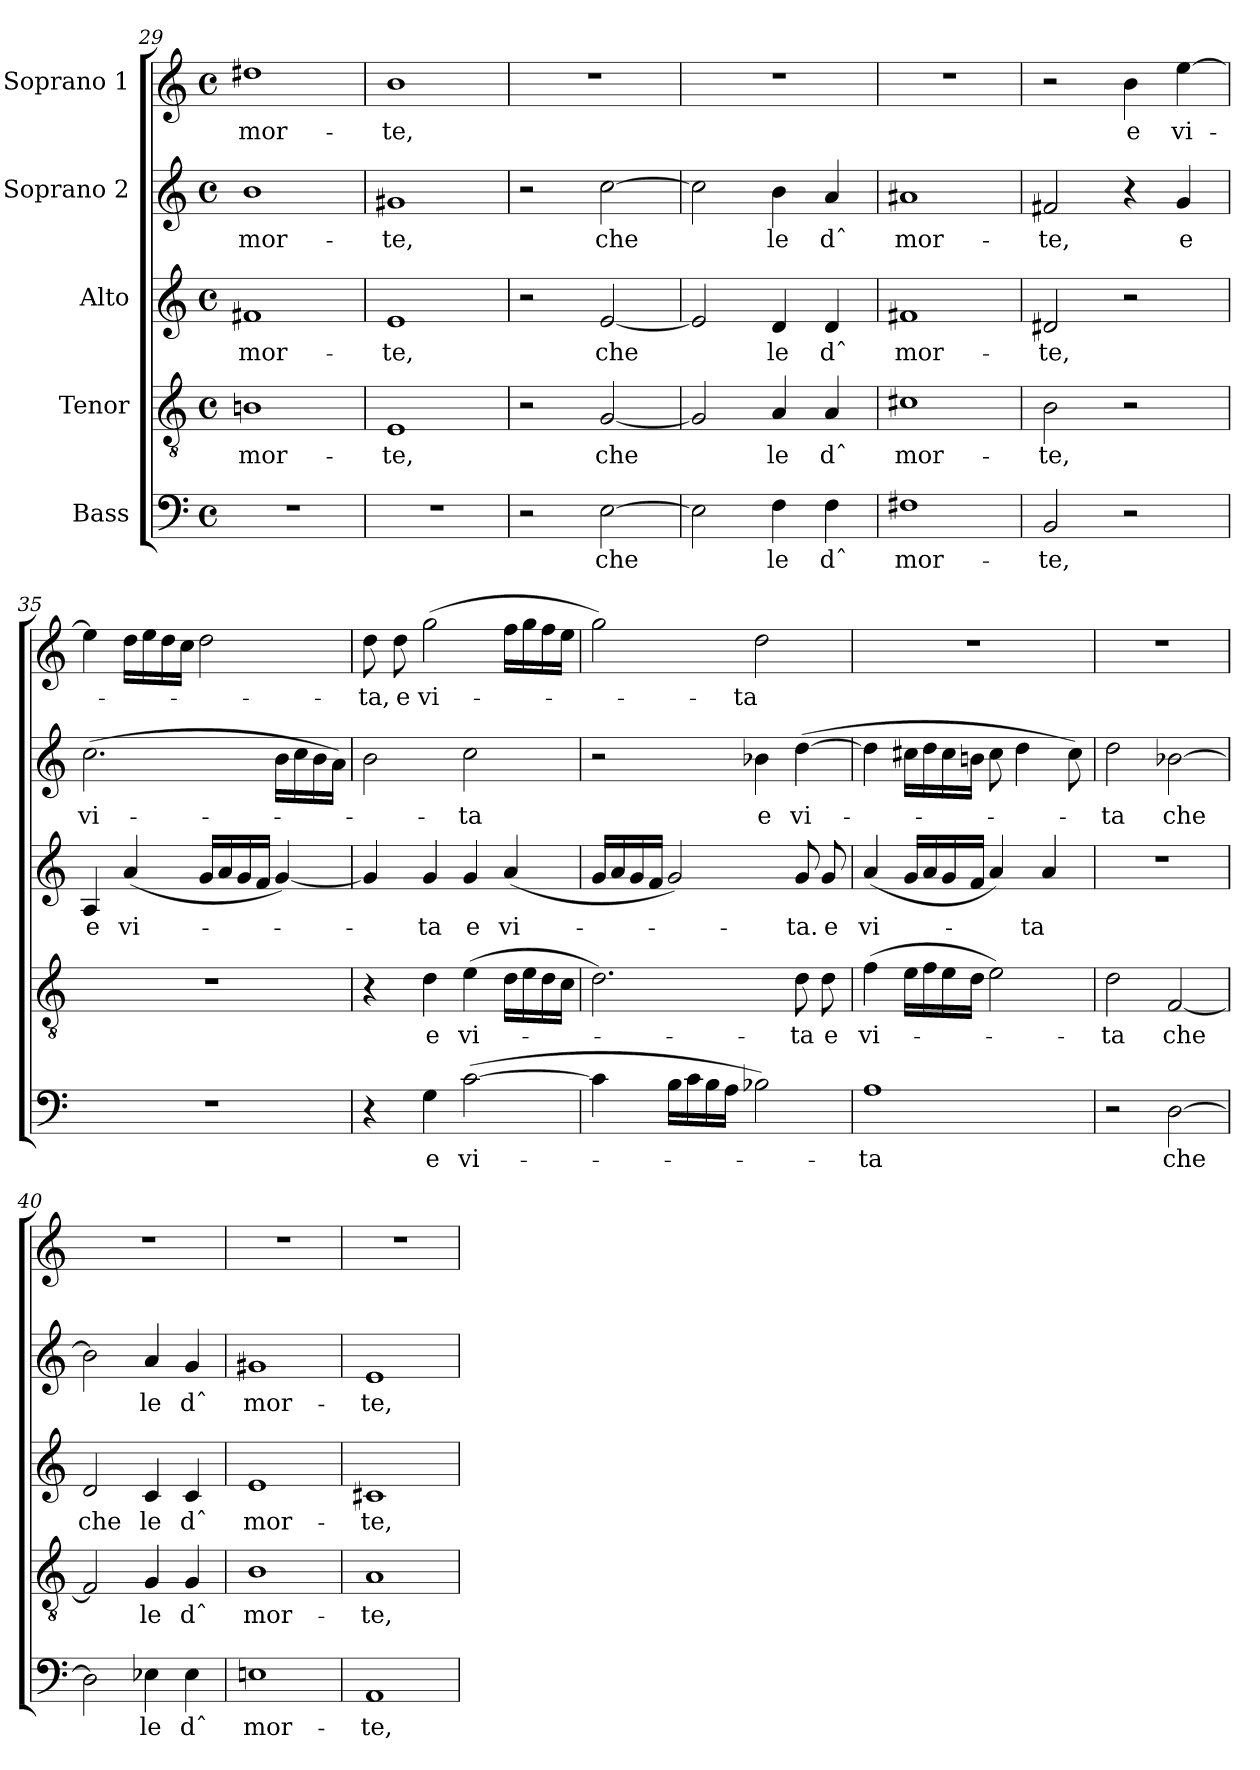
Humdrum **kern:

**kern	**text	**kern	**text	**kern	**text	**kern	**text	**kern	**text
*part5	*part5	*part4	*part4	*part3	*part3	*part2	*part2	*part1	*part1
*staff5	*staff5	*staff4	*staff4	*staff3	*staff3	*staff2	*staff2	*staff1	*staff1
*I"Bass	*	*I"Tenor	*	*I"Alto	*	*I"Soprano 2	*	*I"Soprano 1	*
*clefF4	*	*clefGv2	*	*clefG2	*	*clefG2	*	*clefG2	*
*k[]	*	*k[]	*	*k[]	*	*k[]	*	*k[]	*
*C:	*	*C:	*	*C:	*	*C:	*	*C:	*
*M4/4	*	*M4/4	*	*M4/4	*	*M4/4	*	*M4/4	*
*met(c)	*	*met(c)	*	*met(c)	*	*met(c)	*	*met(c)	*
=29	=29	=29	=29	=29	=29	=29	=29	=29	=29
1r	.	1Bn	mor-	1f#X	mor-	1b	mor-	1dd#X	mor-
!!LO:LB:g=z
=30	=30	=30	=30	=30	=30	=30	=30	=30	=30
1r	.	1E	-te,	1e	-te,	1g#X	-te,	1b	-te,
=31	=31	=31	=31	=31	=31	=31	=31	=31	=31
2r	.	2r	.	2r	.	2r	.	1r	.
[2E\	che	[2G/	che	[2e/	che	[2cc\	che	.	.
=32	=32	=32	=32	=32	=32	=32	=32	=32	=32
2E\]	.	2G/]	.	2e/]	.	2cc\]	.	1r	.
4F\	le	4A/	le	4d/	le	4b\	le	.	.
4F\	dˆ	4A/	dˆ	4d/	dˆ	4a/	dˆ	.	.
=33	=33	=33	=33	=33	=33	=33	=33	=33	=33
1F#X	mor-	1c#X	mor-	1f#X	mor-	1a#X	mor-	1r	.
=34	=34	=34	=34	=34	=34	=34	=34	=34	=34
2BB/	-te,	2B\	-te,	2d#X/	-te,	2f#X/	-te,	2r	.
2r	.	2r	.	2r	.	4r	.	4b\	e
.	.	.	.	.	.	4g/	e	[4ee\	vi-
=35	=35	=35	=35	=35	=35	=35	=35	=35	=35
1r	.	1r	.	4A/	e	(2.cc\	vi-	4ee\]	.
.	.	.	.	(4a/	vi-	.	.	16dd\LL	.
.	.	.	.	.	.	.	.	16ee\	.
.	.	.	.	.	.	.	.	16dd\	.
.	.	.	.	.	.	.	.	16cc\JJ	.
.	.	.	.	16g/LL	.	.	.	2dd\	.
.	.	.	.	16a/	.	.	.	.	.
.	.	.	.	16g/	.	.	.	.	.
.	.	.	.	16f/JJ	.	.	.	.	.
.	.	.	.	[4g/)	.	16b\LL	.	.	.
.	.	.	.	.	.	16cc\	.	.	.
.	.	.	.	.	.	16b\	.	.	.
.	.	.	.	.	.	16a\JJ)	.	.	.
!!LO:PB:g=z
=36	=36	=36	=36	=36	=36	=36	=36	=36	=36
4r	.	4r	.	4g/]	.	2b\	.	8dd\	-ta,
.	.	.	.	.	.	.	.	8dd\	e
4G\	e	4d\	e	4g/	-ta	.	.	(2gg\	vi-
([2c\	vi-	(4e\	vi-	4g/	e	2cc\	-ta	.	.
.	.	16d\LL	.	(4a/	vi-	.	.	16ff\LL	.
.	.	16e\	.	.	.	.	.	16gg\	.
.	.	16d\	.	.	.	.	.	16ff\	.
.	.	16c\JJ	.	.	.	.	.	16ee\JJ	.
=37	=37	=37	=37	=37	=37	=37	=37	=37	=37
4c\]	.	2.d\)	.	16g/LL	.	2r	.	2gg\)	.
.	.	.	.	16a/	.	.	.	.	.
.	.	.	.	16g/	.	.	.	.	.
.	.	.	.	16f/JJ	.	.	.	.	.
16B\LL	.	.	.	2g/)	.	.	.	.	.
16c\	.	.	.	.	.	.	.	.	.
16B\	.	.	.	.	.	.	.	.	.
16A\JJ	.	.	.	.	.	.	.	.	.
2B-X\)	.	.	.	.	.	4b-X\	e	2dd\	-ta
.	.	8d\	-ta	8g/	-ta.	([4dd\	vi-	.	.
.	.	8d\	e	8g/	e	.	.	.	.
=38	=38	=38	=38	=38	=38	=38	=38	=38	=38
1A	-ta	(4f\	vi-	(4a/	vi-	4dd\]	.	1r	.
.	.	16e\LL	.	16g/LL	.	16cc#X\LL	.	.	.
.	.	16f\	.	16a/	.	16dd\	.	.	.
.	.	16e\	.	16g/	.	16cc#\	.	.	.
.	.	16d\JJ	.	16f/JJ	.	16bn\JJ	.	.	.
.	.	2e\)	.	4a/)	.	8cc#\	.	.	.
.	.	.	.	.	.	4dd\	.	.	.
.	.	.	.	4a/	-ta	.	.	.	.
.	.	.	.	.	.	8cc#\)	.	.	.
=39	=39	=39	=39	=39	=39	=39	=39	=39	=39
2r	.	2d\	-ta	1r	.	2dd\	-ta	1r	.
[2D\	che	[2F/	che	.	.	[2b-X\	che	.	.
=40	=40	=40	=40	=40	=40	=40	=40	=40	=40
2D\]	.	2F/]	.	2d/	che	2b-\]	.	1r	.
4E-X\	le	4G/	le	4c/	le	4a/	le	.	.
4E-\	dˆ	4G/	dˆ	4c/	dˆ	4g/	dˆ	.	.
!!LO:LB:g=z
=41	=41	=41	=41	=41	=41	=41	=41	=41	=41
1En	mor-	1B	mor-	1e	mor-	1g#X	mor-	1r	.
=42	=42	=42	=42	=42	=42	=42	=42	=42	=42
1AA	-te,	1A	-te,	1c#X	-te,	1e	-te,	1r	.
=	=	=	=	=	=	=	=	=	=
*-	*-	*-	*-	*-	*-	*-	*-	*-	*-
